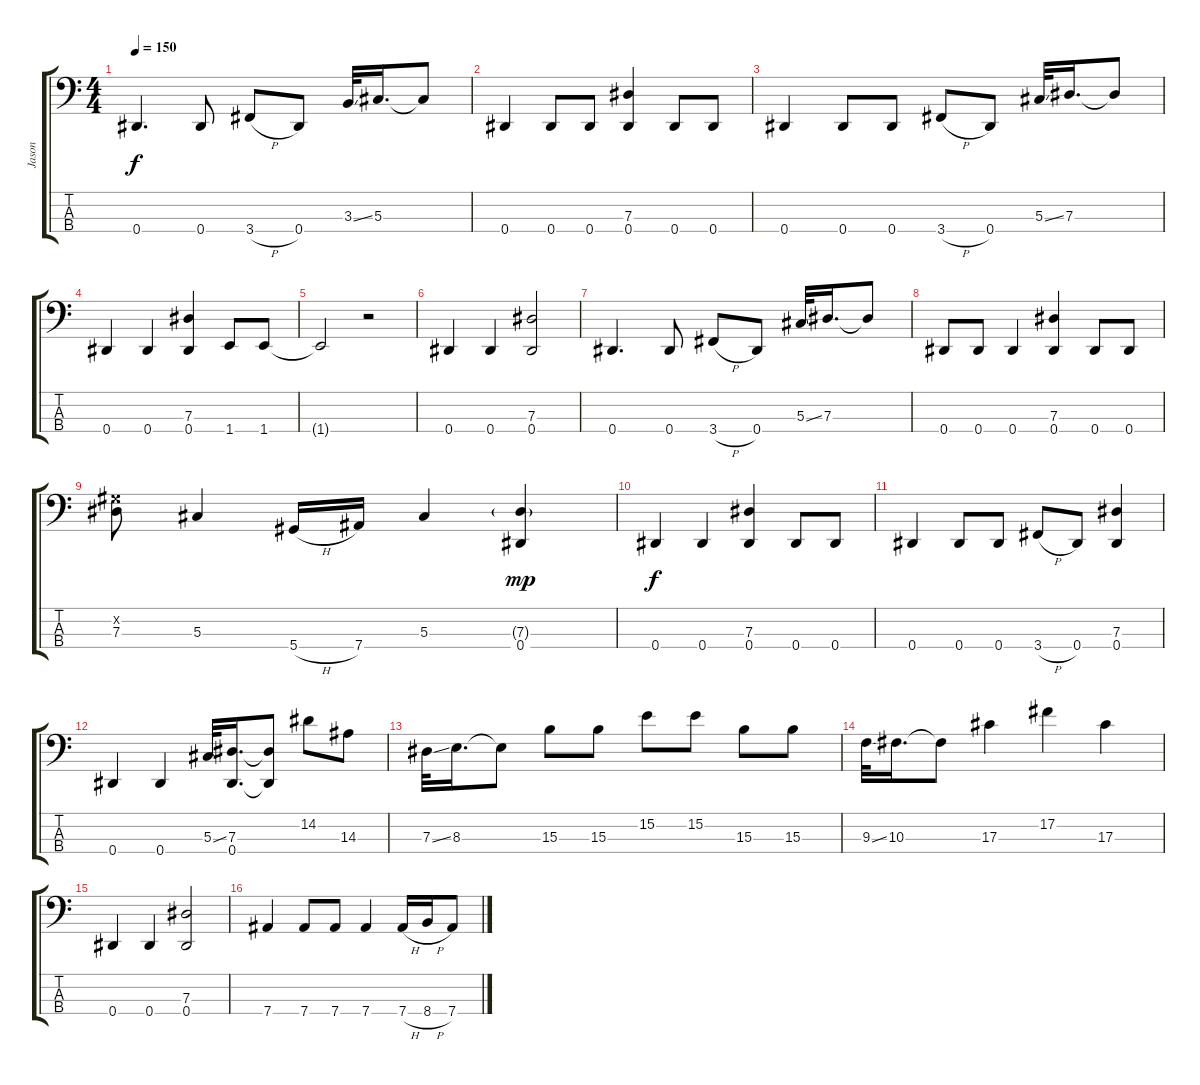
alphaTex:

\track ("Jason" "Jason") {instrument electricbasspick}
\staff {score tabs}
\tuning (Gb2 Db2 Ab1 Eb1) {hide}
\ts (4 4)
\tempo 150
\clef f4
\ks c
0.4.4{d dy f} 0.4.8 3.4{h}.8 0.4.8 3.3{ss}.32 5.3.16{d} 5.3{t}.8 |
0.4.4 0.4.8 0.4.8 (7.3 0.4).4 0.4.8 0.4.8 |
0.4.4 0.4.8 0.4.8 3.4{h}.8 0.4.8 5.3{ss}.32 7.3.16{d} 7.3{t}.8 |
0.4.4 0.4.4 (7.3 0.4).4 1.4.8 1.4.8 |
1.4{t}.2 r.2 |
0.4.4 0.4.4 (7.3 0.4).2 |
0.4.4{d} 0.4.8 3.4{h}.8 0.4.8 5.3{ss}.32 7.3.16{d} 7.3{t}.8 |
0.4.8 0.4.8 0.4.4 (7.3 0.4).4 0.4.8 0.4.8 |
(7.2{x} 7.3).8 5.3.4 5.4{h}.16 7.4.16 5.3.4 (7.3{g} 0.4).4{dy mp} |
0.4.4{dy f} 0.4.4 (7.3 0.4).4 0.4.8 0.4.8 |
0.4.4 0.4.8 0.4.8 3.4{h}.8 0.4.8 (7.3 0.4).4 |
0.4.4 0.4.4 5.3{ss}.32 (7.3 0.4).16{d} (7.3{t} 0.4{t}).8 14.2.8 14.3.8 |
7.3{ss}.32 8.3.16{d} 8.3{t}.8 15.3.8 15.3.8 15.2.8 15.2.8 15.3.8 15.3.8 |
9.3{ss}.32 10.3.16{d} 10.3{t}.8 17.3.4 17.2.4 17.3.4 |
0.4.4 0.4.4 (7.3 0.4).2 |
7.4.4 7.4.8 7.4.8 7.4.4 7.4{h}.16 8.4{h}.16 7.4.8
